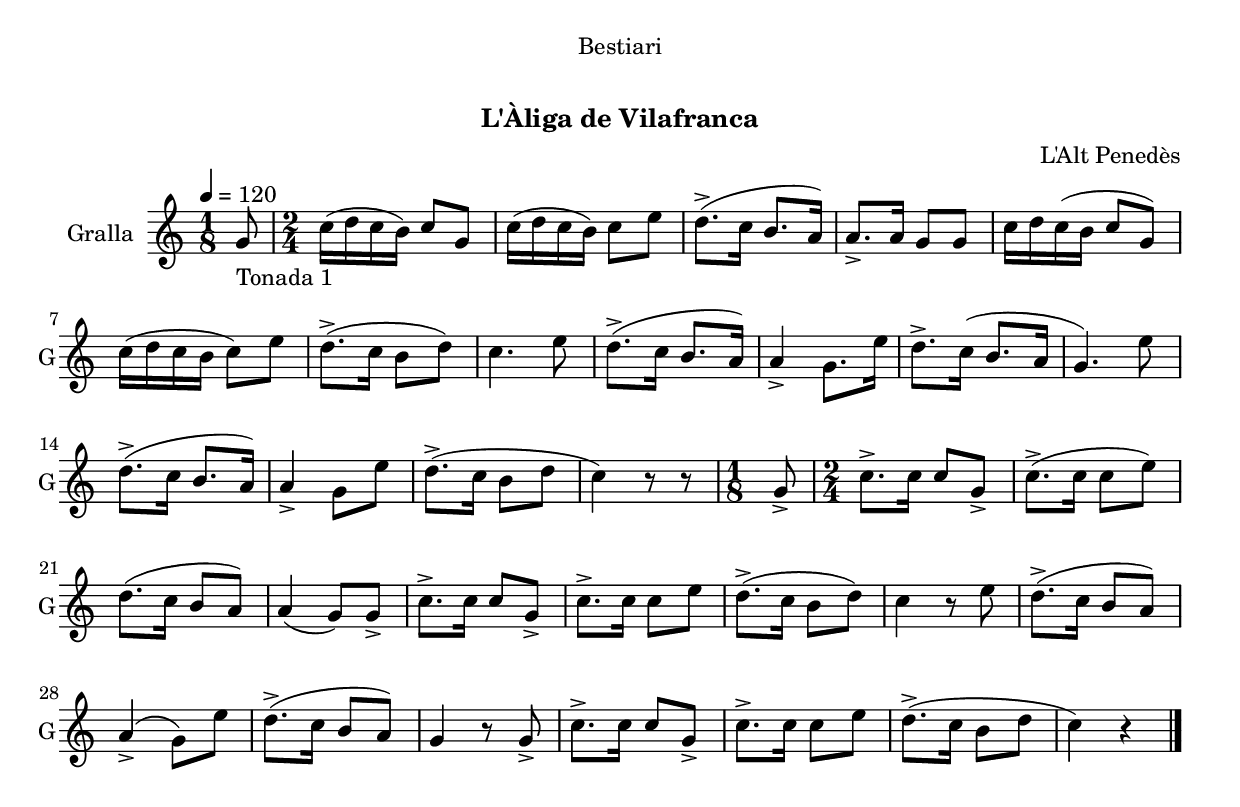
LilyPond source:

\version "2.22.1"

\header {
  dedication="Bestiari"
  title="   "
  subtitle="L'Àliga de Vilafranca"
  subsubtitle=""
  poet=""
  meter=""
  piece=""
  composer="L'Alt Penedès"
  arranger=""
  opus=""
  instrument=""
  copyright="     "
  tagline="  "
}

liniaroAa =
\relative g'
{
  \tempo 4=120
  \clef treble
  \key c \major
  \time 1/8
  g8 _"Tonada 1"  |
  \time 2/4   c16 ( d c b ) c8 g  |
  c16 ( d c b ) c8 e  |
  d8.-> ( c16 b8. a16 )  |
  %05
  a8.-> a16 g8 g  |
  c16 d c ( b c8 g )  |
  c16 ( d c b c8 ) e  |
  d8.-> ( c16 b8 d )  |
  c4. e8  |
  %10
  d8.-> ( c16 b8. a16 )  |
  a4-> g8. e'16  |
  d8.-> c16 ( b8. a16  |
  g4. ) e'8  |
  d8.-> ( c16 b8. a16 )  |
  %15
  a4-> g8 e'  |
  d8.-> ( c16 b8 d  |
  c4 ) r8 r8  | % kompletite
  \time 1/8   g8->   |
  \time 2/4   c8.-> c16 c8 g->  |
  %20
  c8.-> ( c16 c8 e )  |
  d8. ( c16 b8 a )  |
  a4 ( g8 ) g->  |
  c8.-> c16 c8 g->  |
  c8.-> c16 c8 e  |
  %25
  d8.-> ( c16 b8 d )  |
  c4 r8 e  |
  d8.-> ( c16 b8 a )  |
  a4-> ( g8 ) e'  |
  d8.-> ( c16 b8 a )  |
  %30
  g4 r8 g->  |
  c8.-> c16 c8 g->  |
  c8.-> c16 c8 e  |
  d8.-> ( c16 b8 d  |
  c4 ) r  \bar "|."
}

\score {
  \new StaffGroup {
    \override Score.RehearsalMark #'self-alignment-X = #LEFT
    <<
      \new Staff \with {instrumentName = #"Gralla" shortInstrumentName = #"G"} \liniaroAa
    >>
  }
  \layout {}
}
\score { \unfoldRepeats
  \new StaffGroup {
    \override Score.RehearsalMark #'self-alignment-X = #LEFT
    <<
      \new Staff \with {instrumentName = #"Gralla" shortInstrumentName = #"G"} \liniaroAa
    >>
  }
  \midi {}
}
